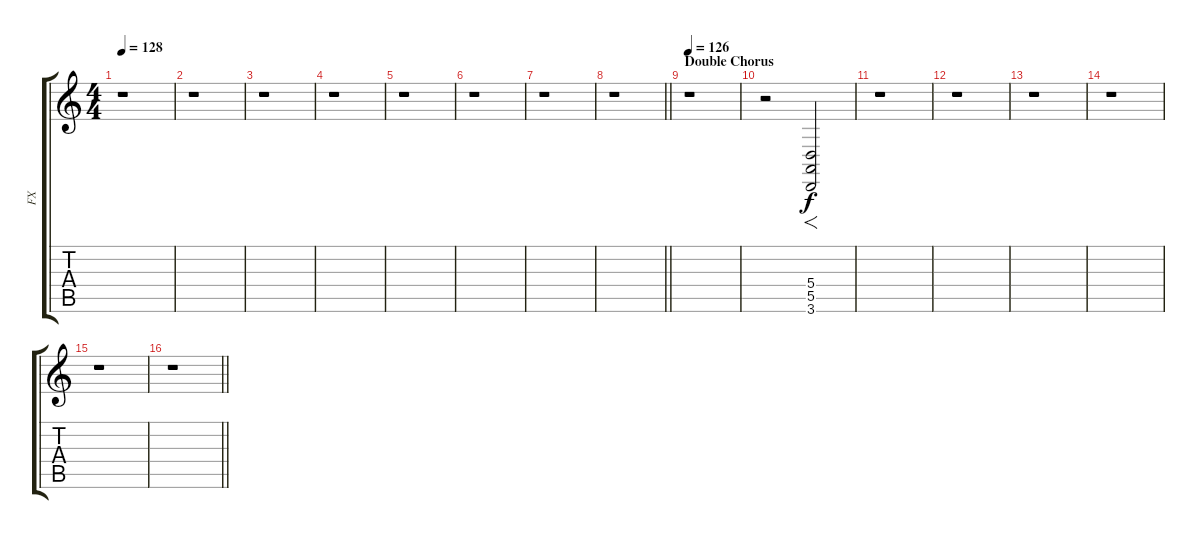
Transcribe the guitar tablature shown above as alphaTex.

\track ("FX" "FX") {instrument reversecymbal}
\staff {score tabs}
\tuning (B3 Gb3 D3 A2 E2 B1) {hide}
\ts (4 4)
\tempo 128
\clef g2
\ks c
r.1{dy f} |
r.1 |
r.1 |
r.1 |
r.1 |
r.1 |
r.1 |
\barLineRight lightlight
r.1 |
\section ("" "Double Chorus")
\tempo 126
r.1 |
r.2 (5.4 5.5 3.6).2{f} |
r.1 |
r.1 |
r.1 |
r.1 |
r.1 |
\barLineRight lightlight
r.1
